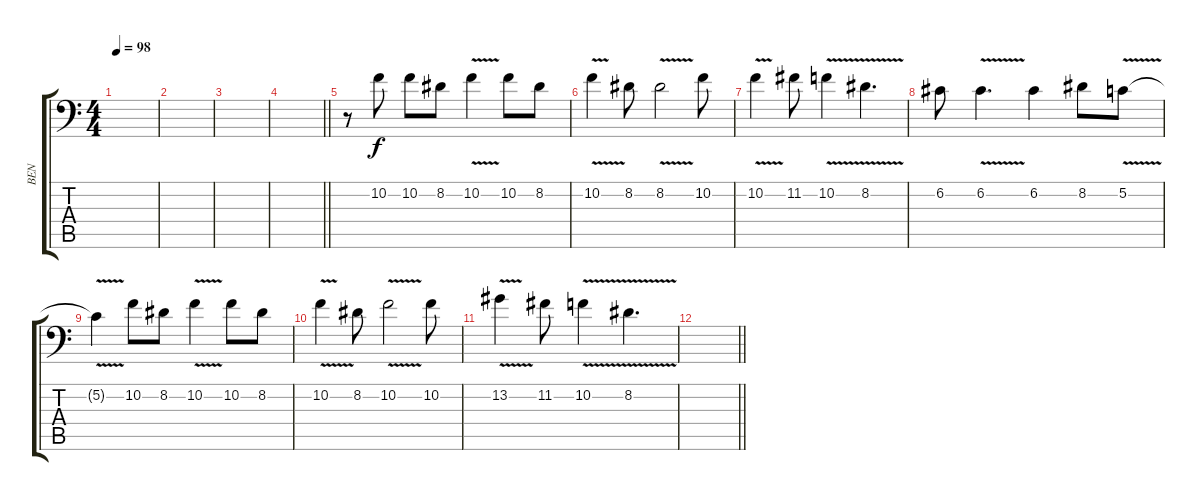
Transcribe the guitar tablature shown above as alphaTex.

\track ("BEN" "BEN") {instrument churchorgan}
\staff {score tabs}
\tuning (C4 G3 Eb3 Bb2 F2 Bb1) {hide}
\ts (4 4)
\tempo 98
\clef f4
\ks c
|
|
|
\barLineRight lightlight
|
r.8{volume 13} 10.2.8 10.2.8 8.2.8 10.2{v}.4 10.2.8 8.2.8 |
10.2{v}.4 8.2.8 8.2{v}.2 10.2.8 |
10.2{v}.4 11.2.8 10.2{v}.4 8.2{v}.4{d} |
6.2.8 6.2{v}.4{d} 6.2.4 8.2.8 5.2{v}.8 |
5.2{v t}.4 10.2.8 8.2.8 10.2{v}.4 10.2.8 8.2.8 |
10.2{v}.4 8.2.8 10.2{v}.2 10.2.8 |
13.2{v}.4 11.2.8 10.2{v}.4 8.2{v}.4{d} |
\barLineRight lightlight
